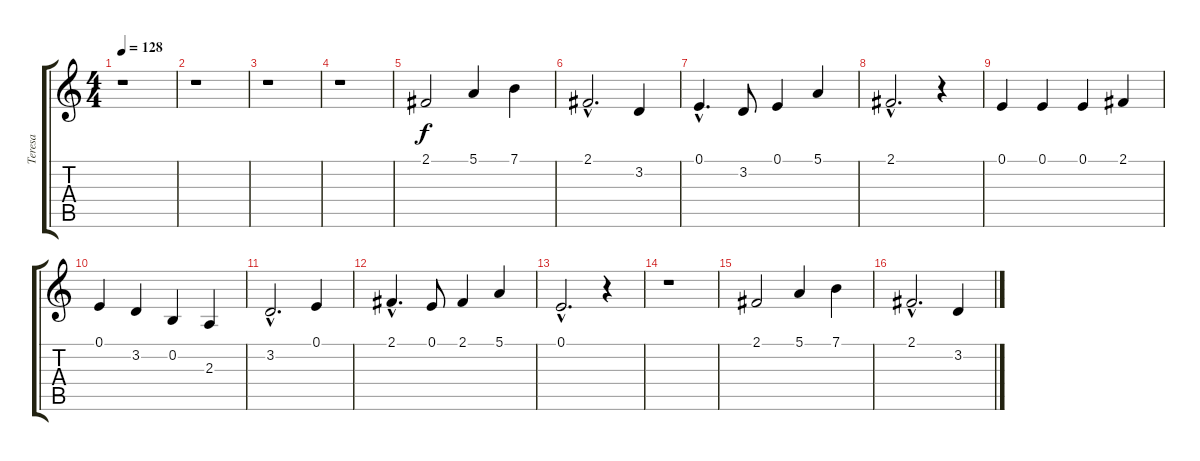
\track ("Teresa" "Teresa") {instrument recorder}
\staff {score tabs}
\tuning (E4 B3 G3 D3 A2 E2) {hide}
\ts (4 4)
\tempo 128
\clef g2
\ks c
r.1{dy f instrument recorder} |
r.1 |
r.1 |
r.1 |
2.1.2 5.1.4 7.1.4 |
2.1{hac}.2{d} 3.2.4 |
0.1{hac}.4{d} 3.2.8 0.1.4 5.1.4 |
2.1{hac}.2{d} r.4 |
0.1.4 0.1.4 0.1.4 2.1.4 |
0.1.4 3.2.4 0.2.4 2.3.4 |
3.2{hac}.2{d} 0.1.4 |
2.1{hac}.4{d} 0.1.8 2.1.4 5.1.4 |
0.1{hac}.2{d} r.4 |
r.1 |
2.1.2 5.1.4 7.1.4 |
2.1{hac}.2{d} 3.2.4
